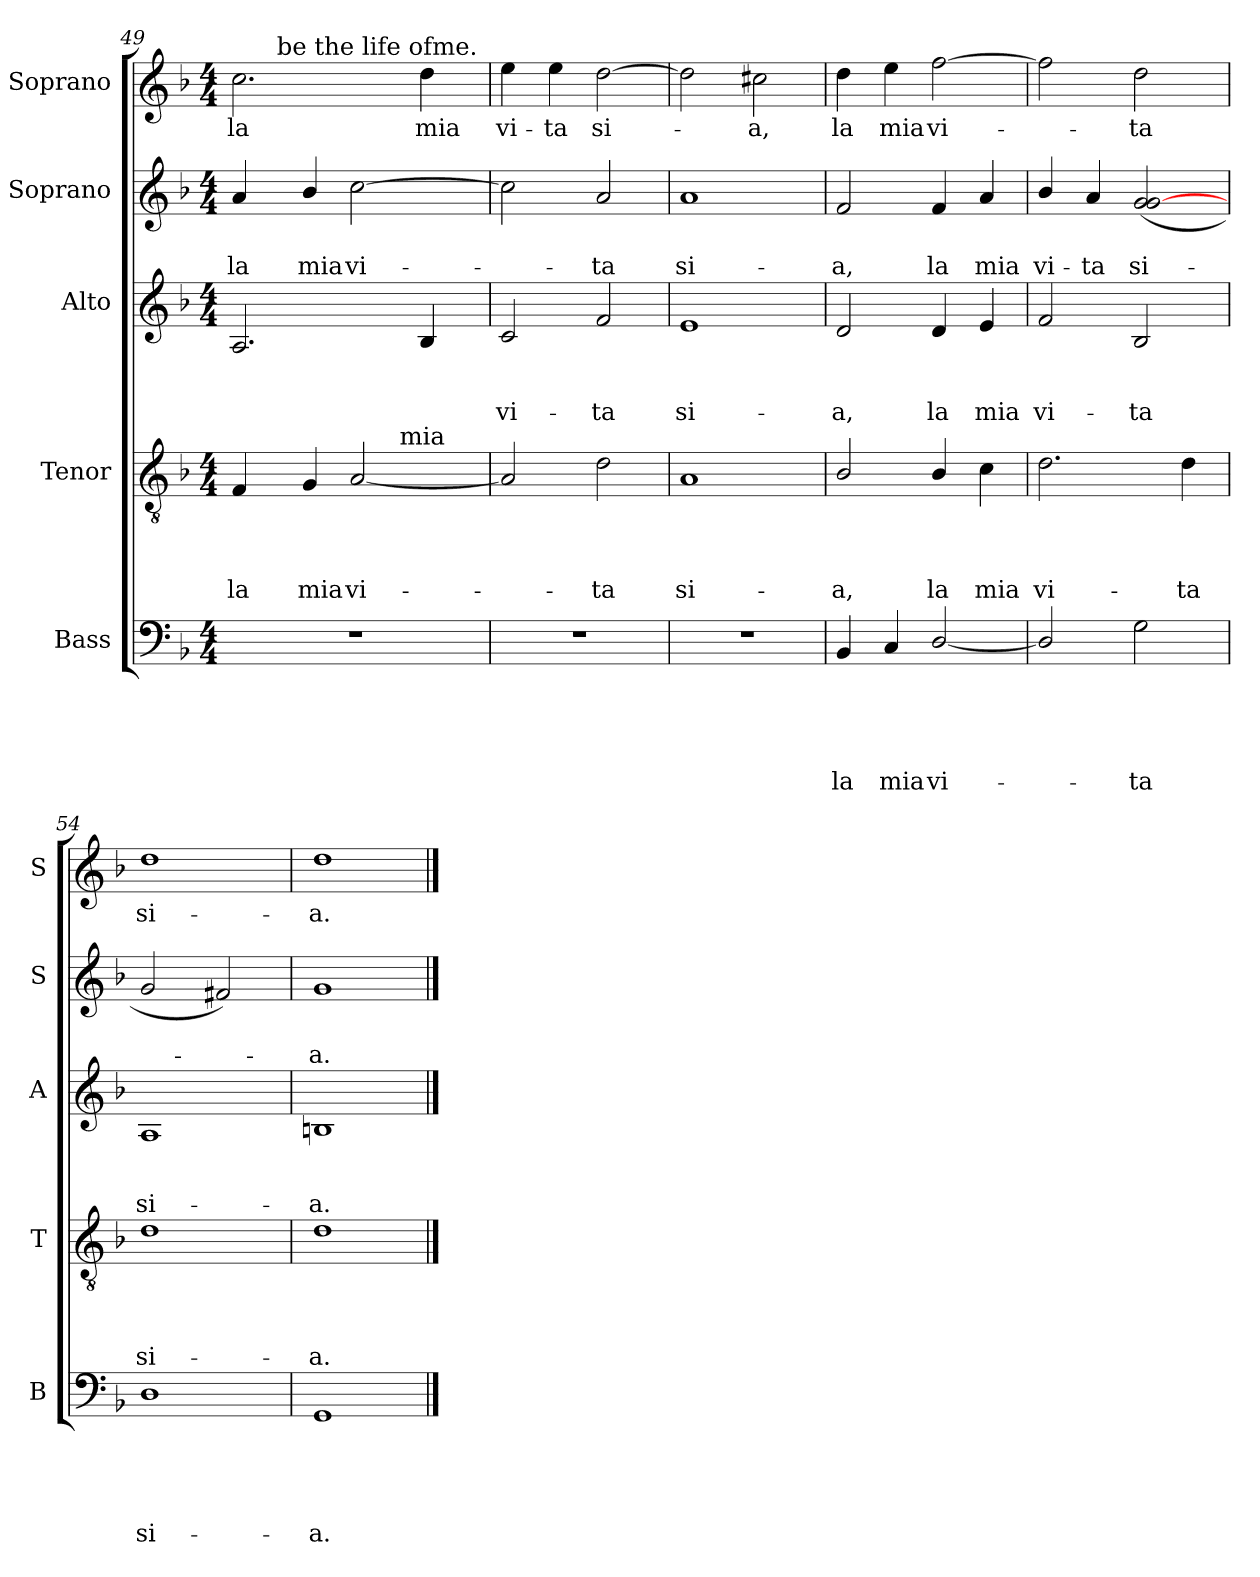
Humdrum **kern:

**kern	**text	**text	**text	**text	**text	**kern	**text	**text	**text	**text	**kern	**text	**text	**text	**kern	**text	**text	**kern	**text
*part5	*part5	*part5	*part5	*part5	*part5	*part4	*part4	*part4	*part4	*part4	*part3	*part3	*part3	*part3	*part2	*part2	*part2	*part1	*part1
*staff5	*staff5	*staff5	*staff5	*staff5	*staff5	*staff4	*staff4	*staff4	*staff4	*staff4	*staff3	*staff3	*staff3	*staff3	*staff2	*staff2	*staff2	*staff1	*staff1
*I"Bass	*	*	*	*	*	*I"Tenor	*	*	*	*	*I"Alto	*	*	*	*I"Soprano	*	*	*I"Soprano	*
*I'B	*	*	*	*	*	*I'T	*	*	*	*	*I'A	*	*	*	*I'S	*	*	*I'S	*
*clefF4	*	*	*	*	*	*clefGv2	*	*	*	*	*clefG2	*	*	*	*clefG2	*	*	*clefG2	*
*k[b-]	*	*	*	*	*	*k[b-]	*	*	*	*	*k[b-]	*	*	*	*k[b-]	*	*	*k[b-]	*
*F:	*	*	*	*	*	*F:	*	*	*	*	*F:	*	*	*	*F:	*	*	*F:	*
*M4/4	*	*	*	*	*	*M4/4	*	*	*	*	*M4/4	*	*	*	*M4/4	*	*	*M4/4	*
=49	=49	=49	=49	=49	=49	=49	=49	=49	=49	=49	=49	=49	=49	=49	=49	=49	=49	=49	=49
!	!	!	!	!	!	!LO:TX:a:t=la	!	!	!	!	!	!	!	!	!	!	!	!	!
!	!	!	!	!	!	!	!	!	!	!LO:LY:b	!	!	!	!	!	!	!LO:LY:b	!	!LO:LY:b
*	*	*	*	*	*	*^	*	*	*	*	*	*	*	*	*	*	*	*^	*
1r	.	.	.	.	.	4F/	2ryy	.	.	.	la	2.A/	.	.	.	4a/	.	la	2.cc\	8ryy	la
.	.	.	.	.	.	.	.	.	.	.	.	.	.	.	.	.	.	.	.	32ryy	.
!	!	!	!	!	!	!	!	!	!	!	!	!	!	!	!	!	!	!	!	!LO:TX:a:t=be the life ofme.	!
.	.	.	.	.	.	.	.	.	.	.	.	.	.	.	.	.	.	.	.	2ryy	.
!	!	!	!	!	!	!	!	!	!	!	!LO:LY:b	!	!	!	!	!	!	!LO:LY:b	!	!	!
.	.	.	.	.	.	4G/	.	.	.	.	mia	.	.	.	.	4b-/	.	mia	.	.	.
!	!	!	!	!	!	!	!	!	!	!	!LO:LY:b	!	!	!	!	!	!	!LO:LY:b	!	!	!
.	.	.	.	.	.	[<2A/	8.ryy	.	.	.	vi-	.	.	.	.	[<2cc\	.	vi-	.	.	.
.	.	.	.	.	.	.	.	.	.	.	.	.	.	.	.	.	.	.	.	4ryy	.
!	!	!	!	!	!	!	!LO:TX:a:t=mia	!	!	!	!	!	!	!	!	!	!	!	!	!	!
.	.	.	.	.	.	.	4ryy	.	.	.	.	.	.	.	.	.	.	.	.	.	.
!	!	!	!	!	!	!	!	!	!	!	!	!	!	!	!	!	!	!	!	!	!LO:LY:b
.	.	.	.	.	.	.	.	.	.	.	.	4B-/	.	.	.	.	.	.	4dd\	.	mia
.	.	.	.	.	.	.	.	.	.	.	.	.	.	.	.	.	.	.	.	16.ryy	.
.	.	.	.	.	.	.	16ryy	.	.	.	.	.	.	.	.	.	.	.	.	.	.
!!LO:PB:g=z
=50	=50	=50	=50	=50	=50	=50	=50	=50	=50	=50	=50	=50	=50	=50	=50	=50	=50	=50	=50	=50	=50
!	!	!	!	!	!	!	!	!	!	!	!	!	!	!	!LO:LY:b	!	!	!	!	!	!LO:LY:b
*	*	*	*	*	*	*v	*v	*	*	*	*	*	*	*	*	*	*	*	*v	*v	*
1r	.	.	.	.	.	2A/]	.	.	.	.	2c/	.	.	-vi-	2cc\]	.	.	4ee\	vi-
!	!	!	!	!	!	!	!	!	!	!	!	!	!	!	!	!	!	!	!LO:LY:b
.	.	.	.	.	.	.	.	.	.	.	.	.	.	.	.	.	.	4ee\	-ta
!	!	!	!	!	!	!	!	!	!	!LO:LY:b	!	!	!	!LO:LY:b	!	!	!LO:LY:b	!	!LO:LY:b
.	.	.	.	.	.	2d\	.	.	.	-ta	2f/	.	.	-ta	2a/	.	-ta	[>2dd\	si-
=51	=51	=51	=51	=51	=51	=51	=51	=51	=51	=51	=51	=51	=51	=51	=51	=51	=51	=51	=51
!	!	!	!	!	!	!	!	!	!	!LO:LY:b	!	!	!	!LO:LY:b	!	!	!LO:LY:b	!	!
1r	.	.	.	.	.	1A	.	.	.	si-	1e	.	.	si-	1a	.	si-	2dd\]	.
!	!	!	!	!	!	!	!	!	!	!	!	!	!	!	!	!	!	!	!LO:LY:b
.	.	.	.	.	.	.	.	.	.	.	.	.	.	.	.	.	.	2cc#X\	-a,
=52	=52	=52	=52	=52	=52	=52	=52	=52	=52	=52	=52	=52	=52	=52	=52	=52	=52	=52	=52
!	!	!	!	!	!LO:LY:b	!	!	!	!	!LO:LY:b	!	!	!	!LO:LY:b	!	!	!LO:LY:b	!	!LO:LY:b
4BB-/	.	.	.	.	la	2B-/	.	.	.	-a,	2d/	.	.	-a,	2f/	.	-a,	4dd\	la
!	!	!	!	!	!LO:LY:b	!	!	!	!	!	!	!	!	!	!	!	!	!	!LO:LY:b
4C/	.	.	.	.	mia	.	.	.	.	.	.	.	.	.	.	.	.	4ee\	mia
!	!	!	!	!	!LO:LY:b	!	!	!	!	!LO:LY:b	!	!	!	!LO:LY:b	!	!	!LO:LY:b	!	!LO:LY:b
[<2D/	.	.	.	.	vi-	4B-/	.	.	.	la	4d/	.	.	la	4f/	.	la	[>2ff\	vi-
!	!	!	!	!	!	!	!	!	!	!LO:LY:b	!	!	!	!LO:LY:b	!	!	!LO:LY:b	!	!
.	.	.	.	.	.	4c\	.	.	.	mia	4e/	.	.	mia	4a/	.	mia	.	.
=53	=53	=53	=53	=53	=53	=53	=53	=53	=53	=53	=53	=53	=53	=53	=53	=53	=53	=53	=53
!	!	!	!	!	!	!	!	!	!	!LO:LY:b	!	!	!	!LO:LY:b	!	!	!LO:LY:b	!	!
2D/]	.	.	.	.	.	2.d\	.	.	.	vi-	2f/	.	.	vi-	4b-/	.	vi-	2ff\]	.
!	!	!	!	!	!	!	!	!	!	!	!	!	!	!	!	!	!LO:LY:b	!	!
.	.	.	.	.	.	.	.	.	.	.	.	.	.	.	4a/	.	-ta	.	.
!	!	!	!	!	!LO:LY:b	!	!	!	!	!	!	!	!	!LO:LY:b	!	!	!LO:LY:b	!	!LO:LY:b
2G\	.	.	.	.	-ta	.	.	.	.	.	2B-/	.	.	-ta	(<2g/ [<2g/	.	si-	2dd\	-ta
!	!	!	!	!	!	!	!	!	!	!LO:LY:b	!	!	!	!	!	!	!	!	!
.	.	.	.	.	.	4d\	.	.	.	-ta	.	.	.	.	.	.	.	.	.
=54	=54	=54	=54	=54	=54	=54	=54	=54	=54	=54	=54	=54	=54	=54	=54	=54	=54	=54	=54
!	!	!	!	!	!LO:LY:b	!	!	!	!	!LO:LY:b	!	!	!	!LO:LY:b	!	!	!	!	!LO:LY:b
1D	.	.	.	.	si-	1d	.	.	.	si-	1A	.	.	si-	2g/	.	.	1dd	si-
.	.	.	.	.	.	.	.	.	.	.	.	.	.	.	2f#X/)	.	.	.	.
=55	=55	=55	=55	=55	=55	=55	=55	=55	=55	=55	=55	=55	=55	=55	=55	=55	=55	=55	=55
!	!	!	!	!	!LO:LY:b	!	!	!	!	!LO:LY:b	!	!	!	!LO:LY:b	!	!	!LO:LY:b	!	!LO:LY:b
1GG	.	.	.	.	-a.	1d	.	.	.	-a.	1Bn	.	.	-a.	1g	.	-a.	1dd	-a.
==	==	==	==	==	==	==	==	==	==	==	==	==	==	==	==	==	==	==	==
*-	*-	*-	*-	*-	*-	*-	*-	*-	*-	*-	*-	*-	*-	*-	*-	*-	*-	*-	*-
